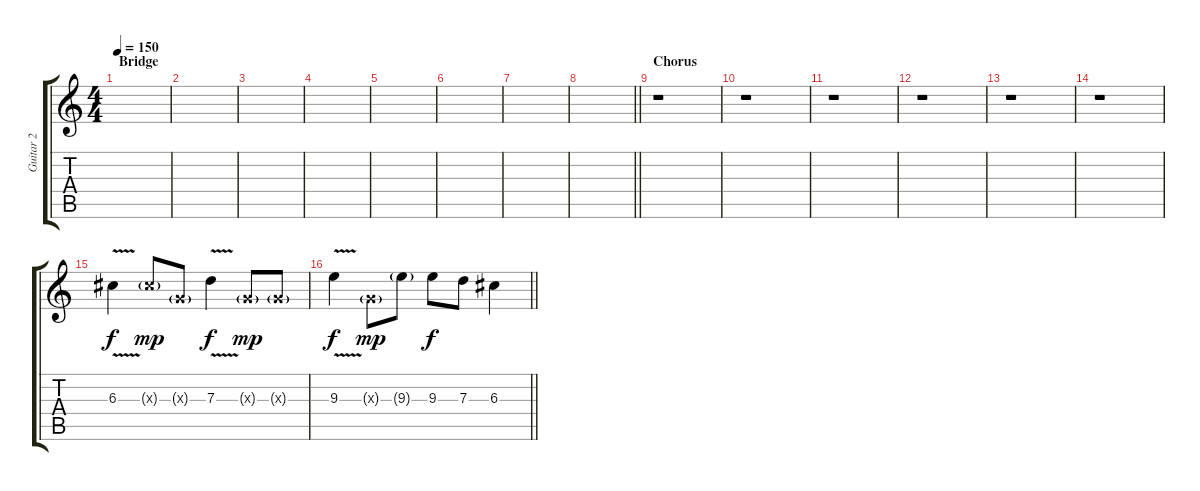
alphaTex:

\track ("Guitar 2" "Guitar 2") {instrument electricguitarmuted}
\staff {score tabs}
\tuning (E4 B3 G3 D3 A2 E2) {hide}
\ts (4 4)
\section ("" "Bridge")
\tempo 150
\clef g2
\ks c
|
|
|
|
|
|
|
\barLineRight lightlight
|
\section ("" "Chorus")
r.1 |
r.1 |
r.1 |
r.1 |
r.1 |
r.1 |
6.3{v}.4{instrument overdrivenguitar} 6.3{g x}.8{dy mp} 0.3{g x}.8 7.3{v}.4{dy f} 0.3{g x}.8{dy mp} 0.3{g x}.8 |
\barLineRight lightlight
9.3{v}.4{dy f} 0.3{g x}.8{dy mp} 9.3{g}.8 9.3.8{dy f} 7.3.8 6.3.4
